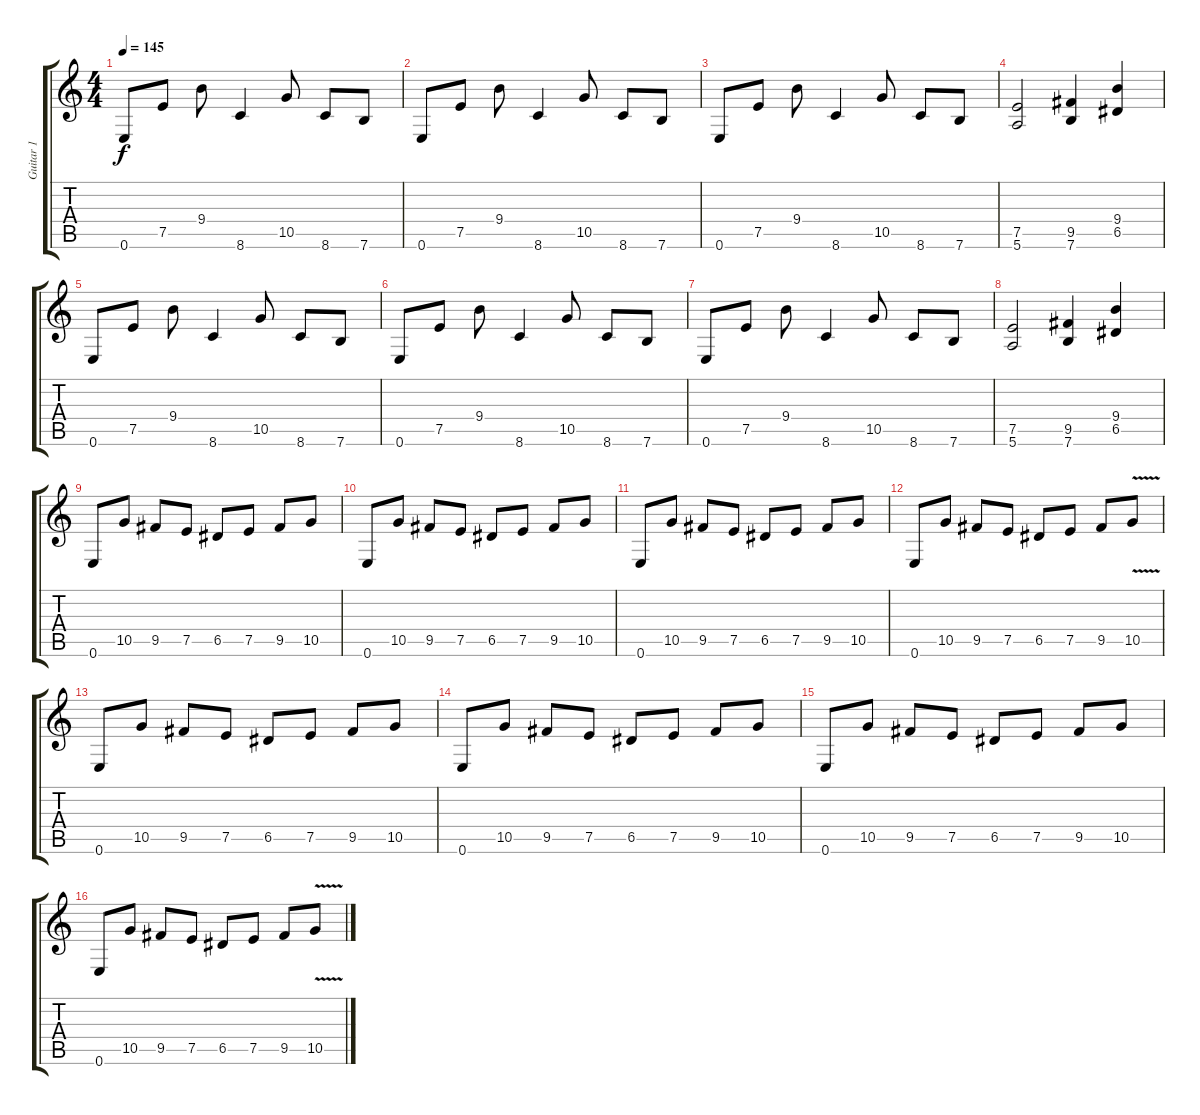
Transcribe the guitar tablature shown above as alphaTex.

\track ("Guitar 1" "Guitar 1") {instrument overdrivenguitar}
\staff {score tabs}
\tuning (E4 B3 G3 D3 A2 E2) {hide}
\ts (4 4)
\tempo 145
\clef g2
\ks c
0.6.8{dy f} 7.5.8 9.4.8 8.6.4 10.5.8 8.6.8 7.6.8 |
0.6.8 7.5.8 9.4.8 8.6.4 10.5.8 8.6.8 7.6.8 |
0.6.8 7.5.8 9.4.8 8.6.4 10.5.8 8.6.8 7.6.8 |
(7.5 5.6).2 (9.5 7.6).4 (9.4 6.5).4 |
0.6.8 7.5.8 9.4.8 8.6.4 10.5.8 8.6.8 7.6.8 |
0.6.8 7.5.8 9.4.8 8.6.4 10.5.8 8.6.8 7.6.8 |
0.6.8 7.5.8 9.4.8 8.6.4 10.5.8 8.6.8 7.6.8 |
(7.5 5.6).2 (9.5 7.6).4 (9.4 6.5).4 |
0.6.8 10.5.8 9.5.8 7.5.8 6.5.8 7.5.8 9.5.8 10.5.8 |
0.6.8 10.5.8 9.5.8 7.5.8 6.5.8 7.5.8 9.5.8 10.5.8 |
0.6.8 10.5.8 9.5.8 7.5.8 6.5.8 7.5.8 9.5.8 10.5.8 |
0.6.8 10.5.8 9.5.8 7.5.8 6.5.8 7.5.8 9.5.8 10.5{v}.8 |
0.6.8 10.5.8 9.5.8 7.5.8 6.5.8 7.5.8 9.5.8 10.5.8 |
0.6.8 10.5.8 9.5.8 7.5.8 6.5.8 7.5.8 9.5.8 10.5.8 |
0.6.8 10.5.8 9.5.8 7.5.8 6.5.8 7.5.8 9.5.8 10.5.8 |
0.6.8 10.5.8 9.5.8 7.5.8 6.5.8 7.5.8 9.5.8 10.5{v}.8
